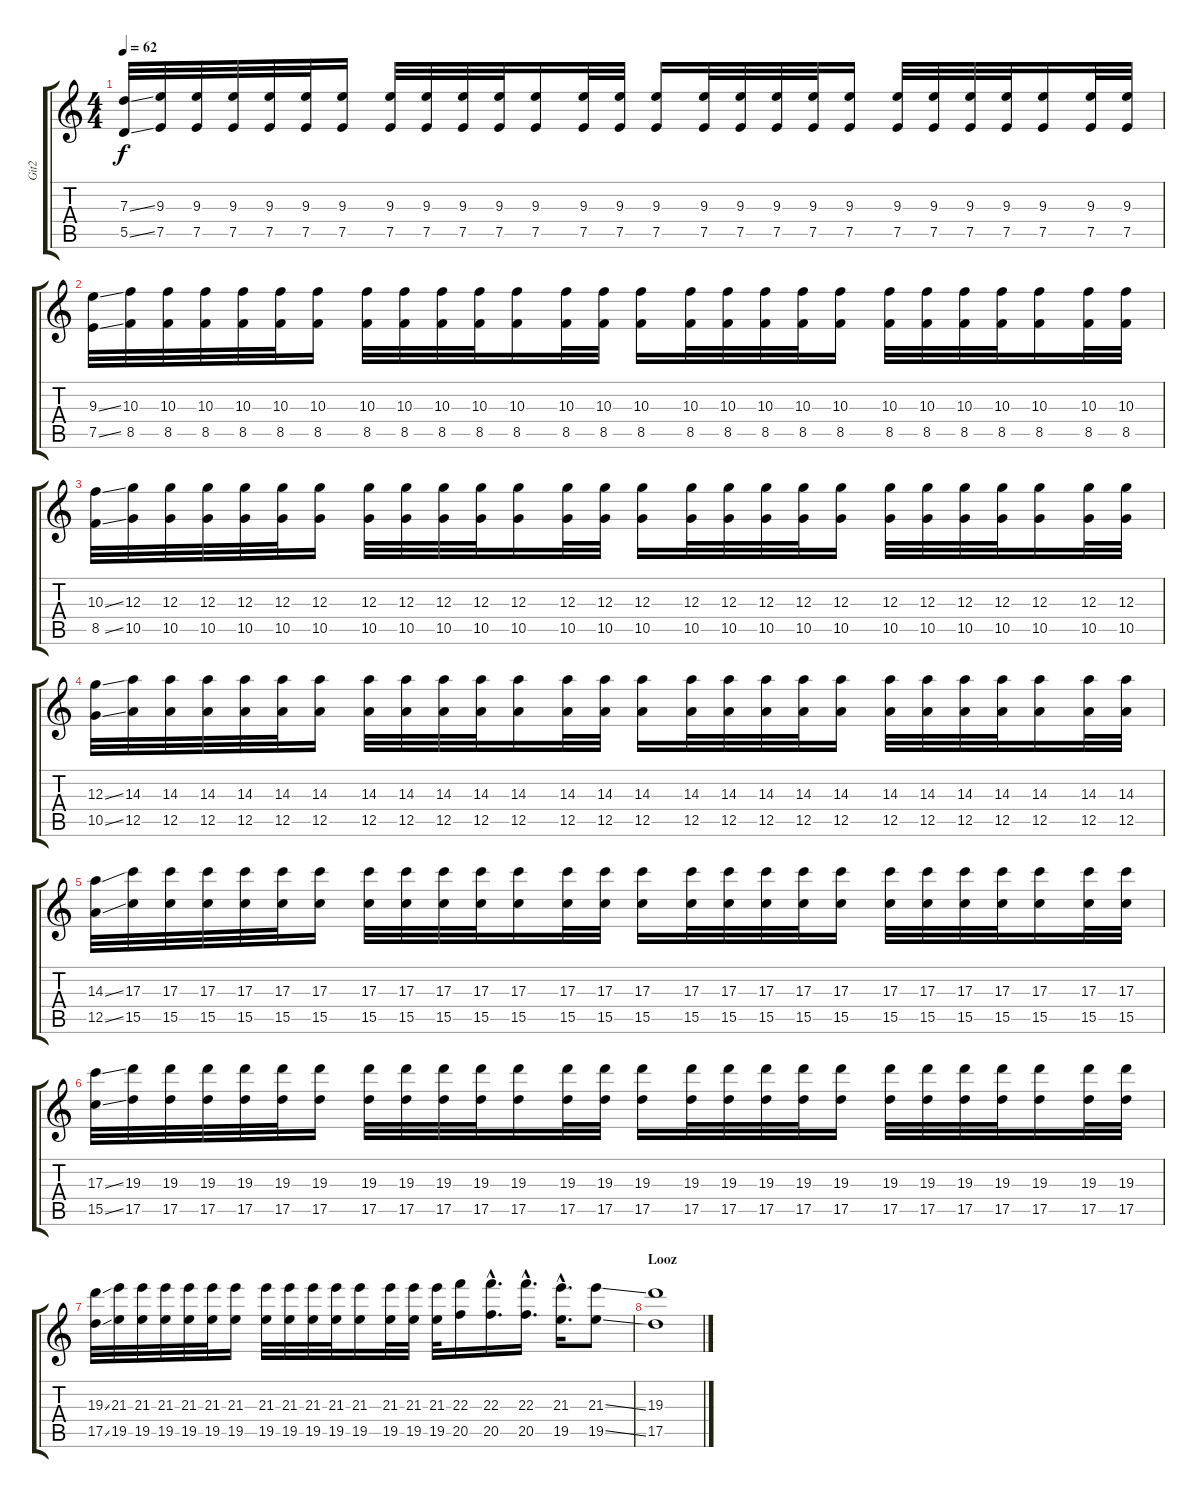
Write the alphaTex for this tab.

\track ("Git2" "Git2") {instrument acousticguitarnylon}
\staff {score tabs}
\tuning (E4 B3 G3 D3 A2 E2) {hide}
\ts (4 4)
\tempo 62
\clef g2
\ks c
(7.3{ss} 5.5{ss}).32{dy f} (9.3 7.5).32 (9.3 7.5).32 (9.3 7.5).32 (9.3 7.5).32 (9.3 7.5).32 (9.3 7.5).16 (9.3 7.5).32 (9.3 7.5).32 (9.3 7.5).32 (9.3 7.5).32 (9.3 7.5).16 (9.3 7.5).32 (9.3 7.5).32 (9.3 7.5).16 (9.3 7.5).32 (9.3 7.5).32 (9.3 7.5).32 (9.3 7.5).32 (9.3 7.5).16 (9.3 7.5).32 (9.3 7.5).32 (9.3 7.5).32 (9.3 7.5).32 (9.3 7.5).16 (9.3 7.5).32 (9.3 7.5).32 |
(9.3{ss} 7.5{ss}).32 (10.3 8.5).32 (10.3 8.5).32 (10.3 8.5).32 (10.3 8.5).32 (10.3 8.5).32 (10.3 8.5).16 (10.3 8.5).32 (10.3 8.5).32 (10.3 8.5).32 (10.3 8.5).32 (10.3 8.5).16 (10.3 8.5).32 (10.3 8.5).32 (10.3 8.5).16 (10.3 8.5).32 (10.3 8.5).32 (10.3 8.5).32 (10.3 8.5).32 (10.3 8.5).16 (10.3 8.5).32 (10.3 8.5).32 (10.3 8.5).32 (10.3 8.5).32 (10.3 8.5).16 (10.3 8.5).32 (10.3 8.5).32 |
(10.3{ss} 8.5{ss}).32 (12.3 10.5).32 (12.3 10.5).32 (12.3 10.5).32 (12.3 10.5).32 (12.3 10.5).32 (12.3 10.5).16 (12.3 10.5).32 (12.3 10.5).32 (12.3 10.5).32 (12.3 10.5).32 (12.3 10.5).16 (12.3 10.5).32 (12.3 10.5).32 (12.3 10.5).16 (12.3 10.5).32 (12.3 10.5).32 (12.3 10.5).32 (12.3 10.5).32 (12.3 10.5).16 (12.3 10.5).32 (12.3 10.5).32 (12.3 10.5).32 (12.3 10.5).32 (12.3 10.5).16 (12.3 10.5).32 (12.3 10.5).32 |
(12.3{ss} 10.5{ss}).32 (14.3 12.5).32 (14.3 12.5).32 (14.3 12.5).32 (14.3 12.5).32 (14.3 12.5).32 (14.3 12.5).16 (14.3 12.5).32 (14.3 12.5).32 (14.3 12.5).32 (14.3 12.5).32 (14.3 12.5).16 (14.3 12.5).32 (14.3 12.5).32 (14.3 12.5).16 (14.3 12.5).32 (14.3 12.5).32 (14.3 12.5).32 (14.3 12.5).32 (14.3 12.5).16 (14.3 12.5).32 (14.3 12.5).32 (14.3 12.5).32 (14.3 12.5).32 (14.3 12.5).16 (14.3 12.5).32 (14.3 12.5).32 |
(14.3{ss} 12.5{ss}).32 (17.3 15.5).32 (17.3 15.5).32 (17.3 15.5).32 (17.3 15.5).32 (17.3 15.5).32 (17.3 15.5).16 (17.3 15.5).32 (17.3 15.5).32 (17.3 15.5).32 (17.3 15.5).32 (17.3 15.5).16 (17.3 15.5).32 (17.3 15.5).32 (17.3 15.5).16 (17.3 15.5).32 (17.3 15.5).32 (17.3 15.5).32 (17.3 15.5).32 (17.3 15.5).16 (17.3 15.5).32 (17.3 15.5).32 (17.3 15.5).32 (17.3 15.5).32 (17.3 15.5).16 (17.3 15.5).32 (17.3 15.5).32 |
(17.3{ss} 15.5{ss}).32 (19.3 17.5).32 (19.3 17.5).32 (19.3 17.5).32 (19.3 17.5).32 (19.3 17.5).32 (19.3 17.5).16 (19.3 17.5).32 (19.3 17.5).32 (19.3 17.5).32 (19.3 17.5).32 (19.3 17.5).16 (19.3 17.5).32 (19.3 17.5).32 (19.3 17.5).16 (19.3 17.5).32 (19.3 17.5).32 (19.3 17.5).32 (19.3 17.5).32 (19.3 17.5).16 (19.3 17.5).32 (19.3 17.5).32 (19.3 17.5).32 (19.3 17.5).32 (19.3 17.5).16 (19.3 17.5).32 (19.3 17.5).32 |
(19.3{ss} 17.5{ss}).32 (21.3 19.5).32 (21.3 19.5).32 (21.3 19.5).32 (21.3 19.5).32 (21.3 19.5).32 (21.3 19.5).16 (21.3 19.5).32 (21.3 19.5).32 (21.3 19.5).32 (21.3 19.5).32 (21.3 19.5).16 (21.3 19.5).32 (21.3 19.5).32 (21.3 19.5).32 (22.3 20.5).16 (22.3{hac} 20.5{hac}).16{d} (22.3{hac} 20.5{hac}).16{d} (21.3{hac} 19.5{hac}).16{d} (21.3{ss} 19.5{ss}).8 |
\section ("" "Looz")
(19.3 17.5).1
